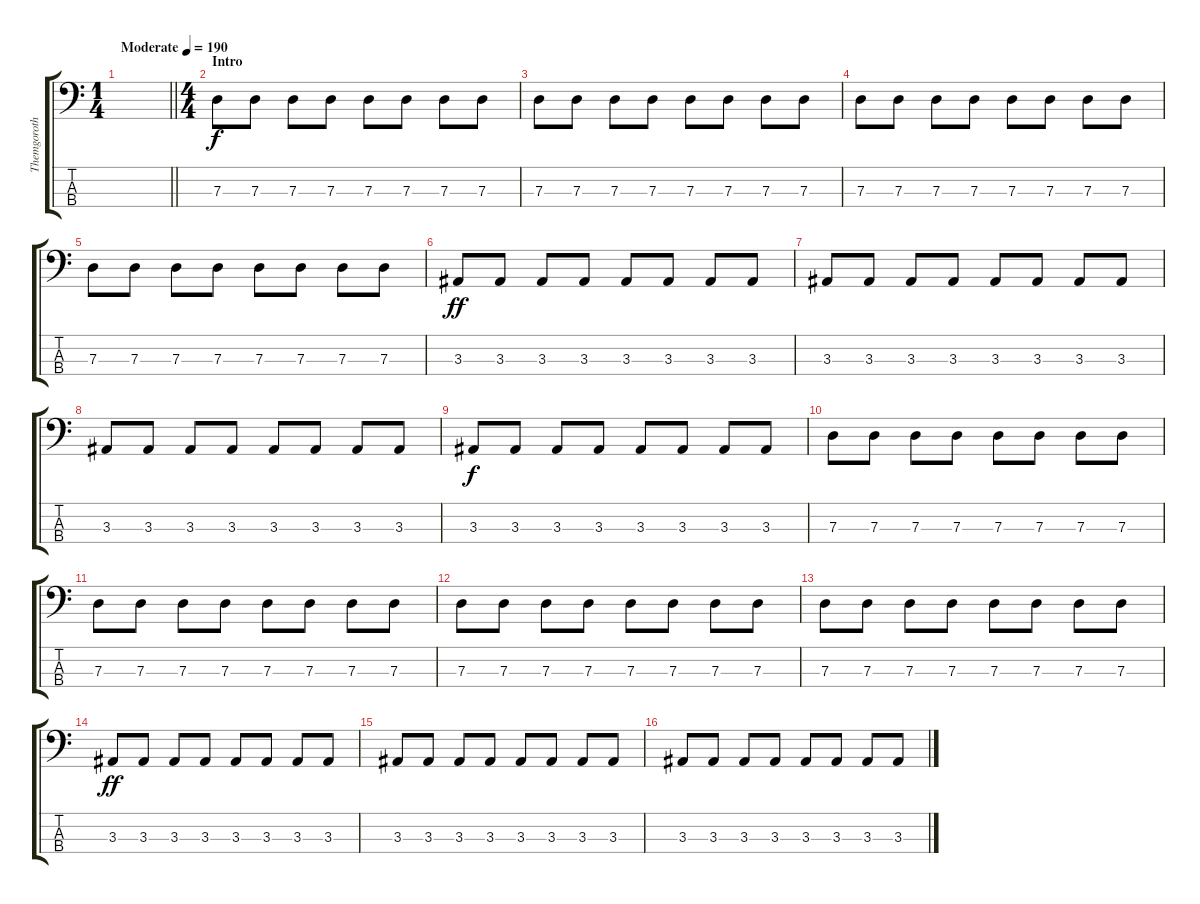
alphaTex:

\track ("Themgoroth" "Themgoroth") {instrument electricbassfinger}
\staff {score tabs}
\tuning (F2 C2 G1 D1) {hide}
\ts (1 4)
\tempo (190 "Moderate")
\clef f4
\barLineRight lightlight
\ks c
|
\ts (4 4)
\section ("" "Intro")
7.3.8 7.3.8 7.3.8 7.3.8 7.3.8 7.3.8 7.3.8 7.3.8 |
7.3.8 7.3.8 7.3.8 7.3.8 7.3.8 7.3.8 7.3.8 7.3.8 |
7.3.8 7.3.8 7.3.8 7.3.8 7.3.8 7.3.8 7.3.8 7.3.8 |
7.3.8 7.3.8 7.3.8 7.3.8 7.3.8 7.3.8 7.3.8 7.3.8 |
3.3.8{dy ff} 3.3.8 3.3.8 3.3.8 3.3.8 3.3.8 3.3.8 3.3.8 |
3.3.8 3.3.8 3.3.8 3.3.8 3.3.8 3.3.8 3.3.8 3.3.8 |
3.3.8 3.3.8 3.3.8 3.3.8 3.3.8 3.3.8 3.3.8 3.3.8 |
3.3.8{dy f} 3.3.8 3.3.8 3.3.8 3.3.8 3.3.8 3.3.8 3.3.8 |
7.3.8 7.3.8 7.3.8 7.3.8 7.3.8 7.3.8 7.3.8 7.3.8 |
7.3.8 7.3.8 7.3.8 7.3.8 7.3.8 7.3.8 7.3.8 7.3.8 |
7.3.8 7.3.8 7.3.8 7.3.8 7.3.8 7.3.8 7.3.8 7.3.8 |
7.3.8 7.3.8 7.3.8 7.3.8 7.3.8 7.3.8 7.3.8 7.3.8 |
3.3.8{dy ff} 3.3.8 3.3.8 3.3.8 3.3.8 3.3.8 3.3.8 3.3.8 |
3.3.8 3.3.8 3.3.8 3.3.8 3.3.8 3.3.8 3.3.8 3.3.8 |
3.3.8 3.3.8 3.3.8 3.3.8 3.3.8 3.3.8 3.3.8 3.3.8
